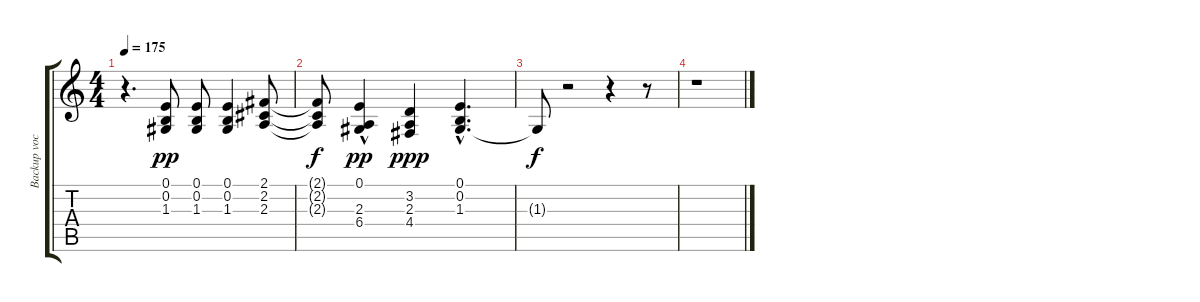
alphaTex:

\track ("Backup vocals" "Backup voc") {instrument voiceoohs}
\staff {score tabs}
\tuning (E4 B3 G3 D3 A2 E2) {hide}
\ts (4 4)
\tempo 175
\clef g2
\ks c
r.4{d dy f} (0.1 0.2 1.3).8{dy pp} (0.1 0.2 1.3).8 (0.1 0.2 1.3).4 (2.1 2.2 2.3).8 |
(2.1{t} 2.2{t} 2.3{t}).8{dy f} (0.1{hac} 2.3{hac} 6.4).4{dy pp} (3.2 2.3 4.4).4{dy ppp} (0.1 0.2 1.3{hac}).4{d} |
1.3{t}.8{dy f} r.2 r.4 r.8 |
r.1
